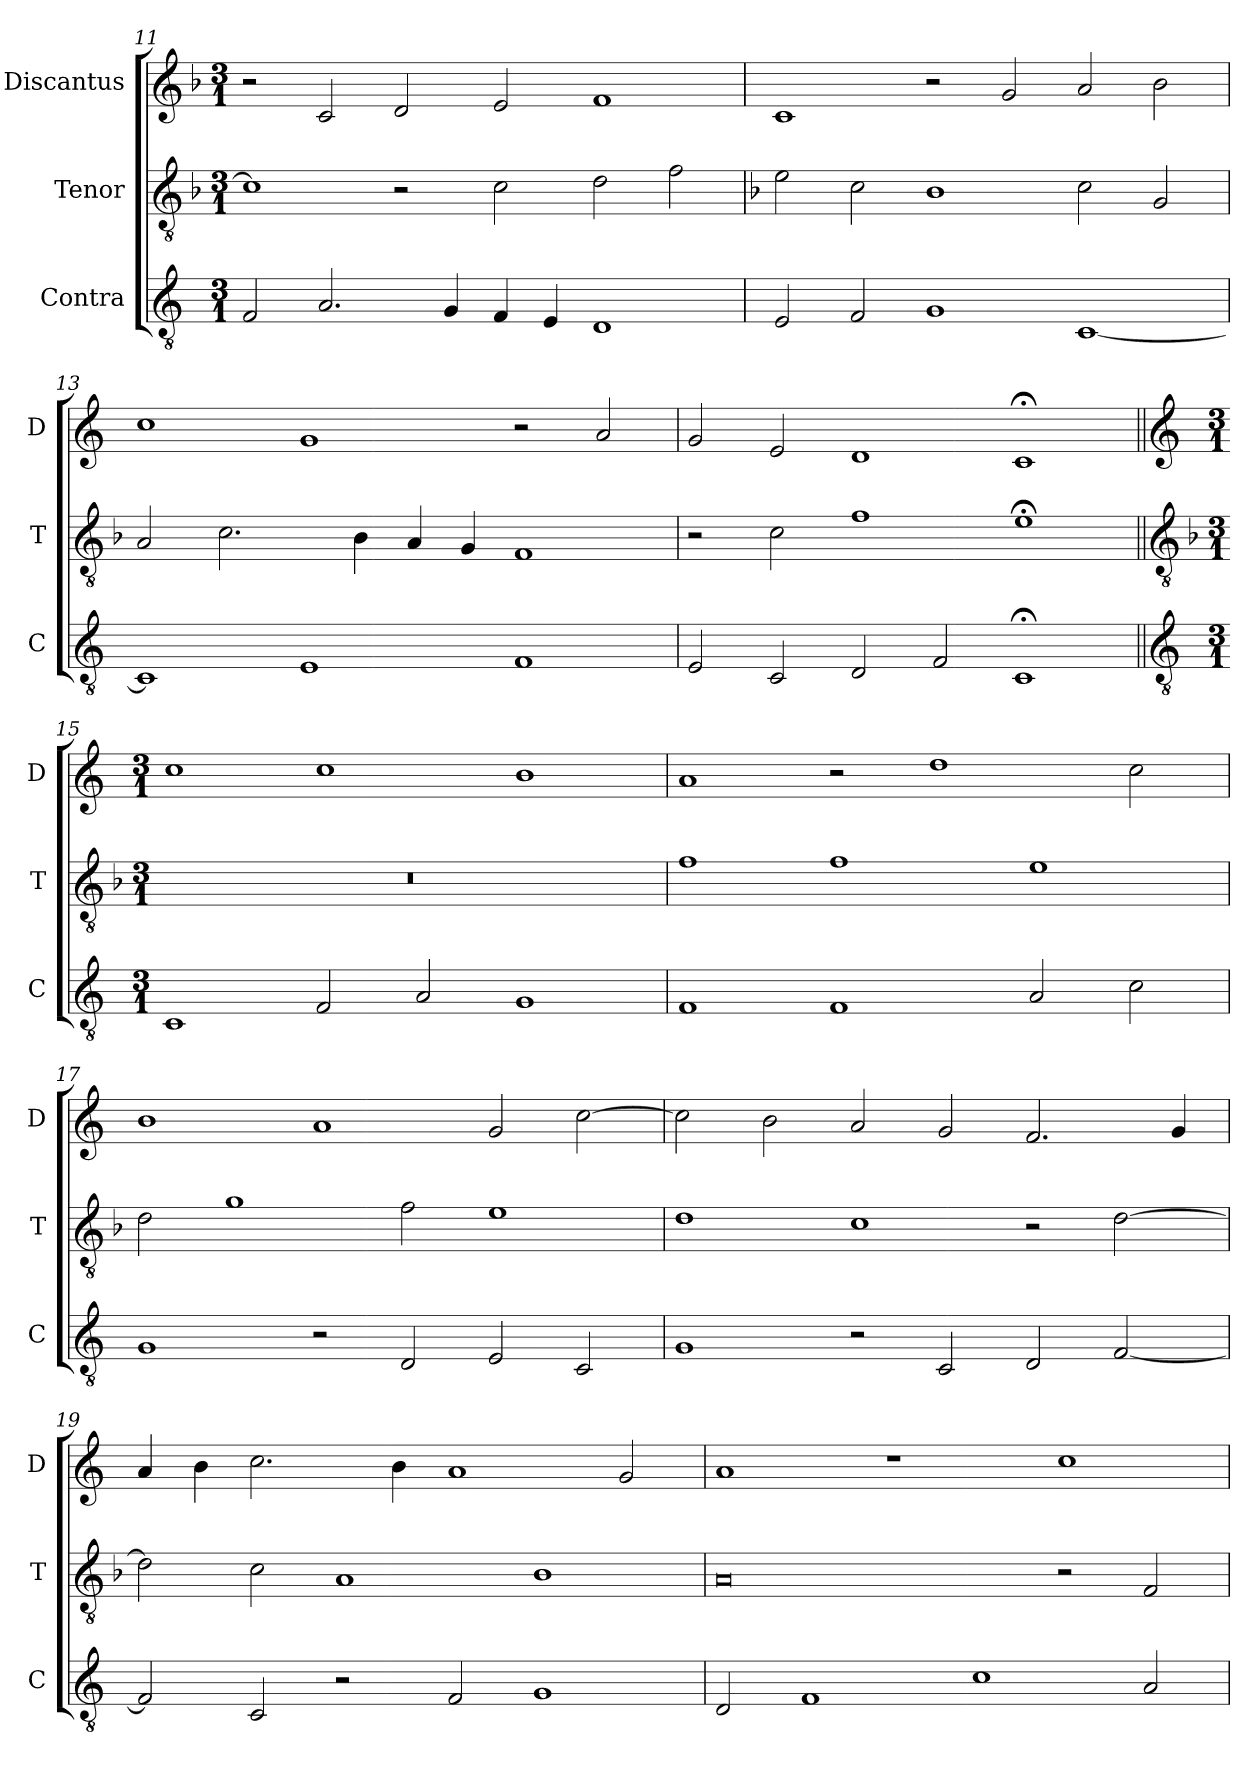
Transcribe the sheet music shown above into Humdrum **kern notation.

**kern	**kern	**kern
*part3	*part2	*part1
*staff3	*staff2	*staff1
*I"Contra	*I"Tenor	*I"Discantus
*I'C	*I'T	*I'D
*clefGv2	*clefGv2	*clefG2
*k[]	*k[b-]	*k[b-]
*M3/1	*M3/1	*M3/1
=11	=11	=11
2F	1c]	2r
2.A	.	2c
.	2r	2d
4G	.	.
4F	2c	2e
4E	.	.
1D	2d	1f
.	2f	.
=12	=12	=12
*	*	*k[]
2E	2e	1c
2F	2c	.
1G	1B-	2r
.	.	2g
[1C	2c	2a
.	2G	2b
=13	=13	=13
1C]	2A	1cc
.	2.c	.
1E	.	1g
.	4B-	.
.	4A	.
.	4G	.
1F	1F	2r
.	.	2a
=14	=14	=14
2E	2r	2g
2C	2c	2e
2D	1f	1d
2F	.	.
1C;<	1e;<	1c;<
!!LO:LB:g=z
=15||	=15||	=15||
*clefGv2	*clefGv2	*clefG2
*k[]	*k[b-]	*k[]
*M3/1	*M3/1	*M3/1
1C	0.r	1cc
2F	.	1cc
2A	.	.
1G	.	1b
=16	=16	=16
1F	1f	1a
1F	1f	2r
.	.	1dd
2A	1e	.
2c	.	2cc
=17	=17	=17
1G	2d	1b
.	1g	.
2r	.	1a
2D	2f	.
2E	1e	2g
2C	.	[2cc
=18	=18	=18
1G	1d	2cc]
.	.	2b
2r	1c	2a
2C	.	2g
2D	2r	2.f
[2F	[2d	.
.	.	4g
=19	=19	=19
2F]	2d]	4a
.	.	4b
2C	2c	2.cc
2r	1A	.
.	.	4b
2F	.	1a
1G	1B-	.
.	.	2g
=20	=20	=20
2D	0A	1a
1F	.	.
.	.	1r
1c	.	.
.	2r	1cc
2A	2F	.
=	=	=
*-	*-	*-
